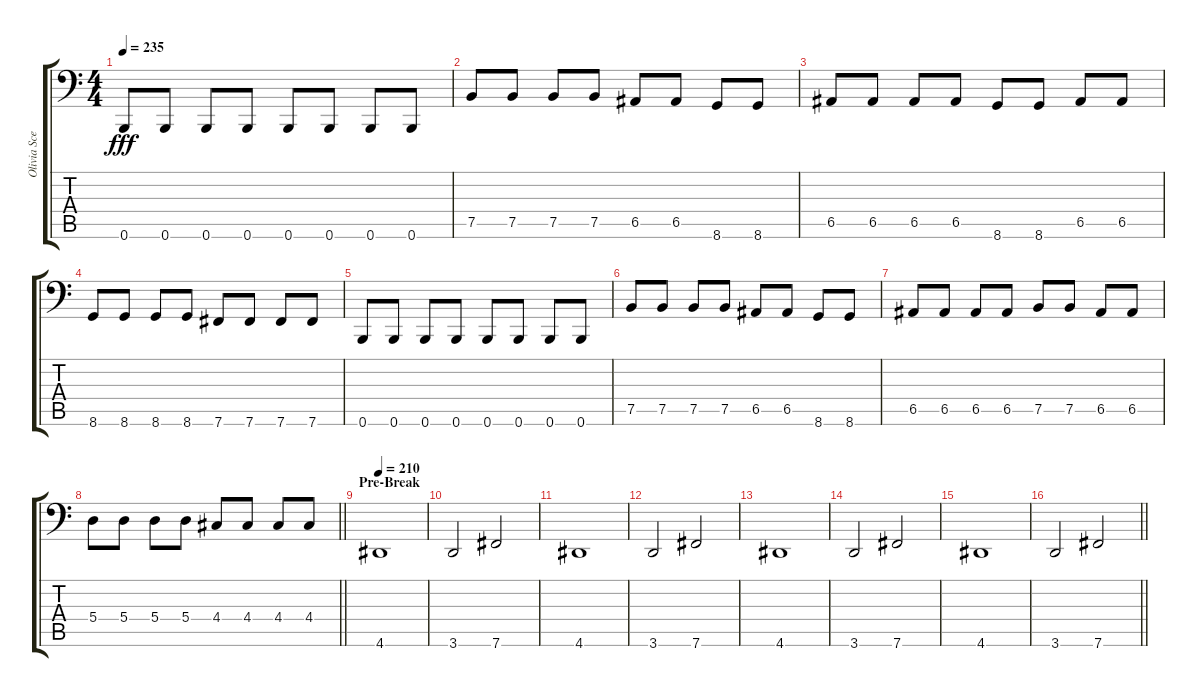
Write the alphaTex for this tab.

\track ("Olivia Scemama" "Olivia Sce") {instrument electricbasspick}
\staff {score tabs}
\tuning (B2 Gb2 D2 A1 E1 B0) {hide}
\ts (4 4)
\tempo 235
\clef f4
\ks c
0.6.8{dy fff} 0.6.8 0.6.8 0.6.8 0.6.8 0.6.8 0.6.8 0.6.8 |
7.5.8 7.5.8 7.5.8 7.5.8 6.5.8 6.5.8 8.6.8 8.6.8 |
6.5.8 6.5.8 6.5.8 6.5.8 8.6.8 8.6.8 6.5.8 6.5.8 |
8.6.8 8.6.8 8.6.8 8.6.8 7.6.8 7.6.8 7.6.8 7.6.8 |
0.6.8 0.6.8 0.6.8 0.6.8 0.6.8 0.6.8 0.6.8 0.6.8 |
7.5.8 7.5.8 7.5.8 7.5.8 6.5.8 6.5.8 8.6.8 8.6.8 |
6.5.8 6.5.8 6.5.8 6.5.8 7.5.8 7.5.8 6.5.8 6.5.8 |
\barLineRight lightlight
5.4.8 5.4.8 5.4.8 5.4.8 4.4.8 4.4.8 4.4.8 4.4.8 |
\section ("" "Pre-Break")
\tempo 210
4.6.1 |
3.6.2 7.6.2 |
4.6.1 |
3.6.2 7.6.2 |
4.6.1 |
3.6.2 7.6.2 |
4.6.1 |
\barLineRight lightlight
3.6.2 7.6.2
